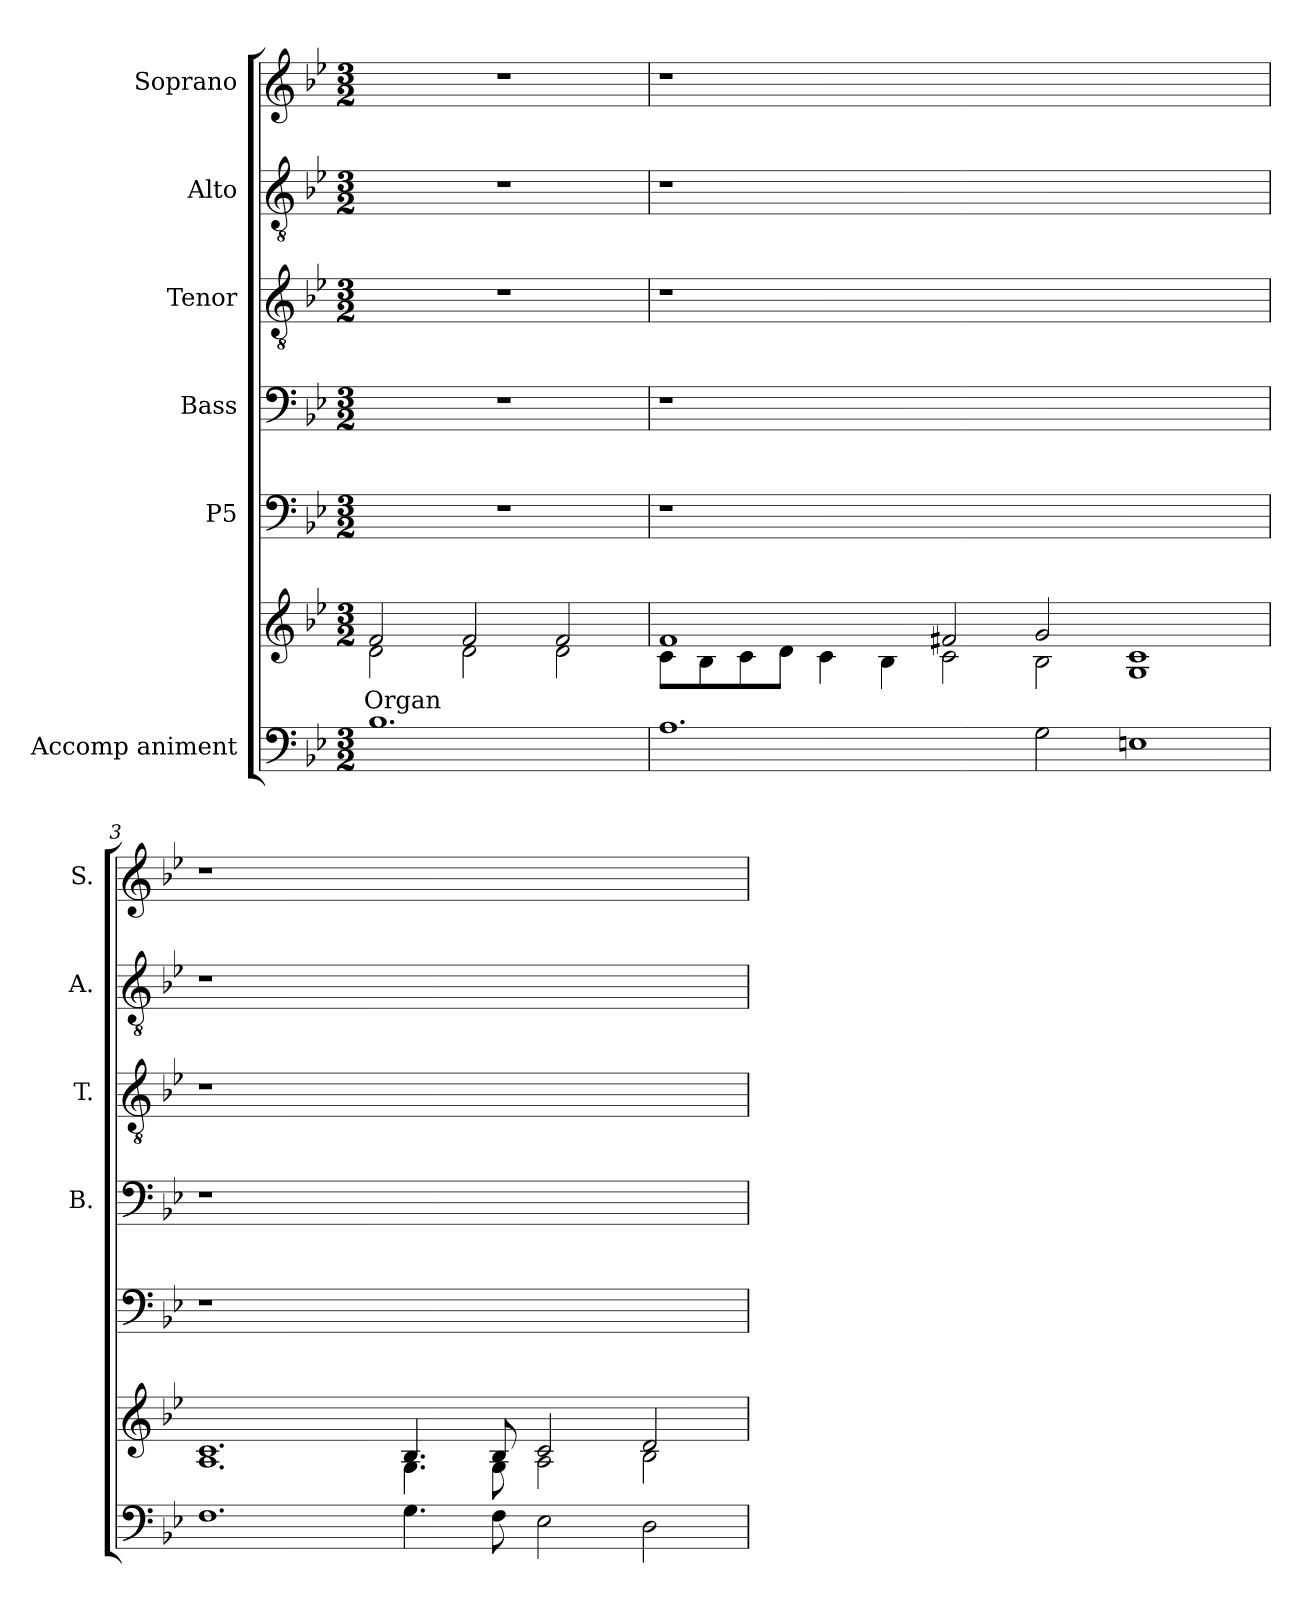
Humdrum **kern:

**kern	**kern	**text	**kern	**kern	**kern	**kern	**kern
*part6	*part6	*part6	*part5	*part4	*part3	*part2	*part1
*staff7	*staff6	*staff6	*staff5	*staff4	*staff3	*staff2	*staff1
*I"Accomp animent	*	*	*I"P5	*I"Bass	*I"Tenor	*I"Alto	*I"Soprano
*	*	*	*	*I'B.	*I'T.	*I'A.	*I'S.
!!LO:PB:g=z
*clefF4	*clefG2	*	*clefF4	*clefF4	*clefGv2	*clefGv2	*clefG2
*	*	*	*	*	*ITrd7c12	*ITrd7c12	*
*k[b-e-]	*k[b-e-]	*	*k[b-e-]	*k[b-e-]	*k[b-e-]	*k[b-e-]	*k[b-e-]
*B-:	*B-:	*	*B-:	*B-:	*B-:	*B-:	*B-:
*M3/2	*M3/2	*	*M3/2	*M3/2	*M3/2	*M3/2	*M3/2
=1	=1	=1	=1	=1	=1	=1	=1
!	!	!LO:LY:a:color=#000000	!LO:N:vis=1	!LO:N:vis=1	!LO:N:vis=1	!LO:N:vis=1	!LO:N:vis=1
*	*^	*	*	*	*	*	*
1.B-i	2fi/	2di\	Organ	1.r	1.r	1.r	1.r	1.r
.	2fi/	2di\	.	.	.	.	.	.
.	2fi/	2di\	.	.	.	.	.	.
=2	=2	=2	=2	=2	=2	=2	=2	=2
!	!	!	!	!LO:N:vis=1	!LO:N:vis=1	!LO:N:vis=1	!LO:N:vis=1	!LO:N:vis=1
1.Ai	1fi	8ci\L	.	1.r	1.r	1.r	1.r	1.r
.	.	8B-i\	.	.	.	.	.	.
.	.	8ci\	.	.	.	.	.	.
.	.	8di\J	.	.	.	.	.	.
.	.	4ci\	.	.	.	.	.	.
.	.	4B-i\	.	.	.	.	.	.
.	2f#Xi/	2ci\	.	.	.	.	.	.
2Gi\	2gi/	2B-i\	.	1.ryy	1.ryy	1.ryy	1.ryy	1.ryy
1Eni	1ci	1Gi	.	.	.	.	.	.
=3	=3	=3	=3	=3	=3	=3	=3	=3
!	!	!	!	!LO:N:vis=1	!LO:N:vis=1	!LO:N:vis=1	!LO:N:vis=1	!LO:N:vis=1
1.Fi	1.ci	1.Ai	.	1.r	1.r	1.r	1.r	1.r
4.Gi\	4.B-i/	4.Gi\	.	1.ryy	1.ryy	1.ryy	1.ryy	1.ryy
8Fi\	8B-i/	8Gi\	.	.	.	.	.	.
2E-i\	2ci/	2Ai\	.	.	.	.	.	.
2Di\	2di/	2B-i\	.	.	.	.	.	.
*	*v	*v	*	*	*	*	*	*
=	=	=	=	=	=	=	=
*-	*-	*-	*-	*-	*-	*-	*-
